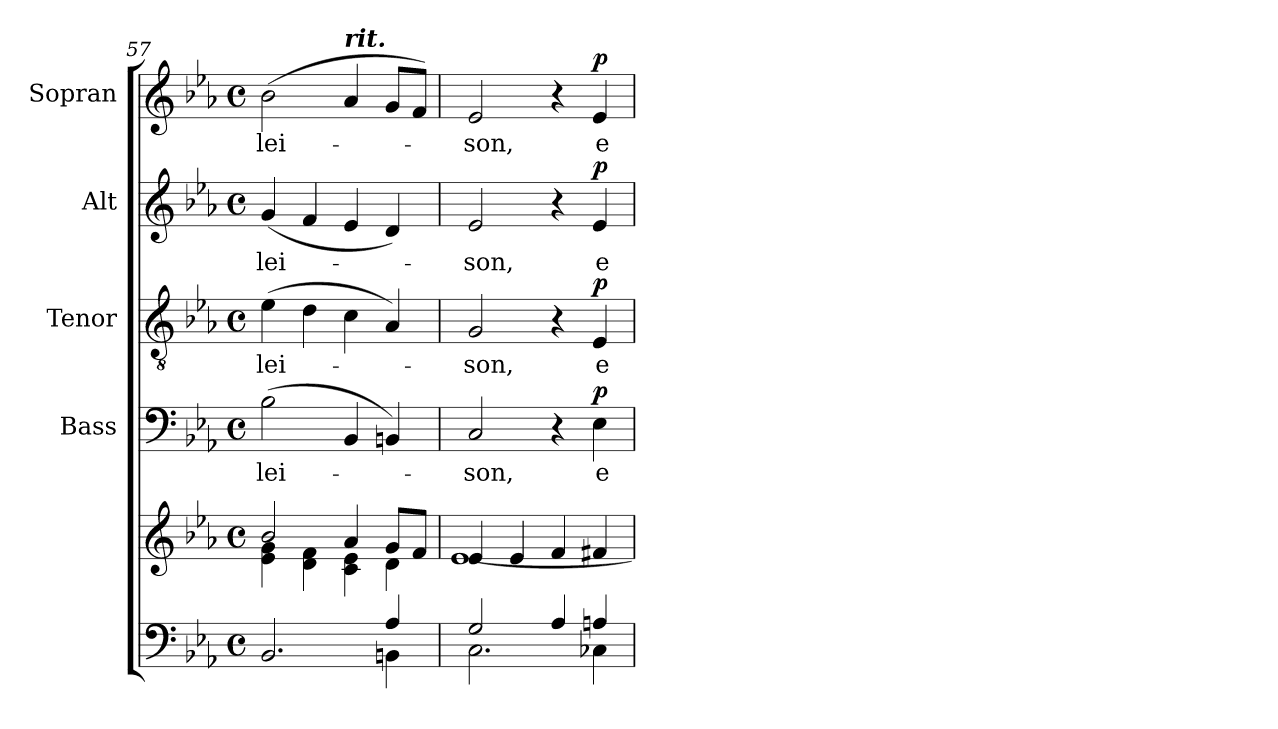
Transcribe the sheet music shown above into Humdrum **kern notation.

**kern	**kern	**kern	**text	**dynam	**kern	**text	**dynam	**kern	**text	**dynam	**kern	**text	**dynam
*part5	*part5	*part4	*part4	*part4	*part3	*part3	*part3	*part2	*part2	*part2	*part1	*part1	*part1
*staff6	*staff5	*staff4	*staff4	*staff4	*staff3	*staff3	*staff3	*staff2	*staff2	*staff2	*staff1	*staff1	*staff1
*	*	*I"Bass	*	*	*I"Tenor	*	*	*I"Alt	*	*	*I"Sopran	*	*
*	*	*I'B.	*	*	*I'T.	*	*	*I'A.	*	*	*I'S.	*	*
*clefF4	*clefG2	*clefF4	*	*	*clefGv2	*	*	*clefG2	*	*	*clefG2	*	*
*k[b-e-a-]	*k[b-e-a-]	*k[b-e-a-]	*	*	*k[b-e-a-]	*	*	*k[b-e-a-]	*	*	*k[b-e-a-]	*	*
*E-:	*E-:	*E-:	*	*	*E-:	*	*	*E-:	*	*	*E-:	*	*
*M4/4	*M4/4	*M4/4	*	*	*M4/4	*	*	*M4/4	*	*	*M4/4	*	*
*met(c)	*met(c)	*met(c)	*	*	*met(c)	*	*	*met(c)	*	*	*met(c)	*	*
=57	=57	=57	=57	=57	=57	=57	=57	=57	=57	=57	=57	=57	=57
*^	*^	*	*	*	*	*	*	*	*	*	*	*	*
!	!	!	!	!	!LO:LY:b	!	!	!LO:LY:b	!	!	!LO:LY:b	!	!	!LO:LY:b	!
2.BB-/	2.ryy	2b-/	4e-\ 4g\	(>2B-\	-lei-	.	(>4e-\	-lei-	.	(<4g/	-lei-	.	(>2b-\	-lei-	.
.	.	.	4d\ 4f\	.	.	.	4d\	.	.	4f/	.	.	.	.	.
!	!	!	!	!	!	!	!	!	!	!	!	!	!LO:TX:a:Bi:t=rit.	!	!
.	.	4a-/	4c\ 4e-\	4BB-/	.	.	4c\	.	.	4e-/	.	.	4a-/	.	.
4A-/	4BBn\	8g/L	4d\	4BBn/)	.	.	4A-/)	.	.	4d/)	.	.	8g/L	.	.
.	.	8f/J	.	.	.	.	.	.	.	.	.	.	8f/J)	.	.
=58	=58	=58	=58	=58	=58	=58	=58	=58	=58	=58	=58	=58	=58	=58	=58
!	!	!	!	!	!LO:LY:b	!	!	!LO:LY:b	!	!	!LO:LY:b	!	!	!LO:LY:b	!
2G/	2.C\	4e-/	[<1e-	2C/	-son,	.	2G/	-son,	.	2e-/	-son,	.	2e-/	-son,	.
.	.	4e-/	.	.	.	.	.	.	.	.	.	.	.	.	.
4A-/	.	4f/	.	4r	.	.	4r	.	.	4r	.	.	4r	.	.
!	!	!	!	!	!LO:LY:b	!LO:DY:a	!	!LO:LY:b	!LO:DY:a	!	!LO:LY:b	!LO:DY:a	!	!LO:LY:b	!LO:DY:a
4An/	4C-X\	4f#X/	.	4E-\	e-	p	4E-/	e-	p	4e-/	e-	p	4e-/	e-	p
*v	*v	*	*	*	*	*	*	*	*	*	*	*	*	*	*
*	*v	*v	*	*	*	*	*	*	*	*	*	*	*	*
=	=	=	=	=	=	=	=	=	=	=	=	=	=
*-	*-	*-	*-	*-	*-	*-	*-	*-	*-	*-	*-	*-	*-
